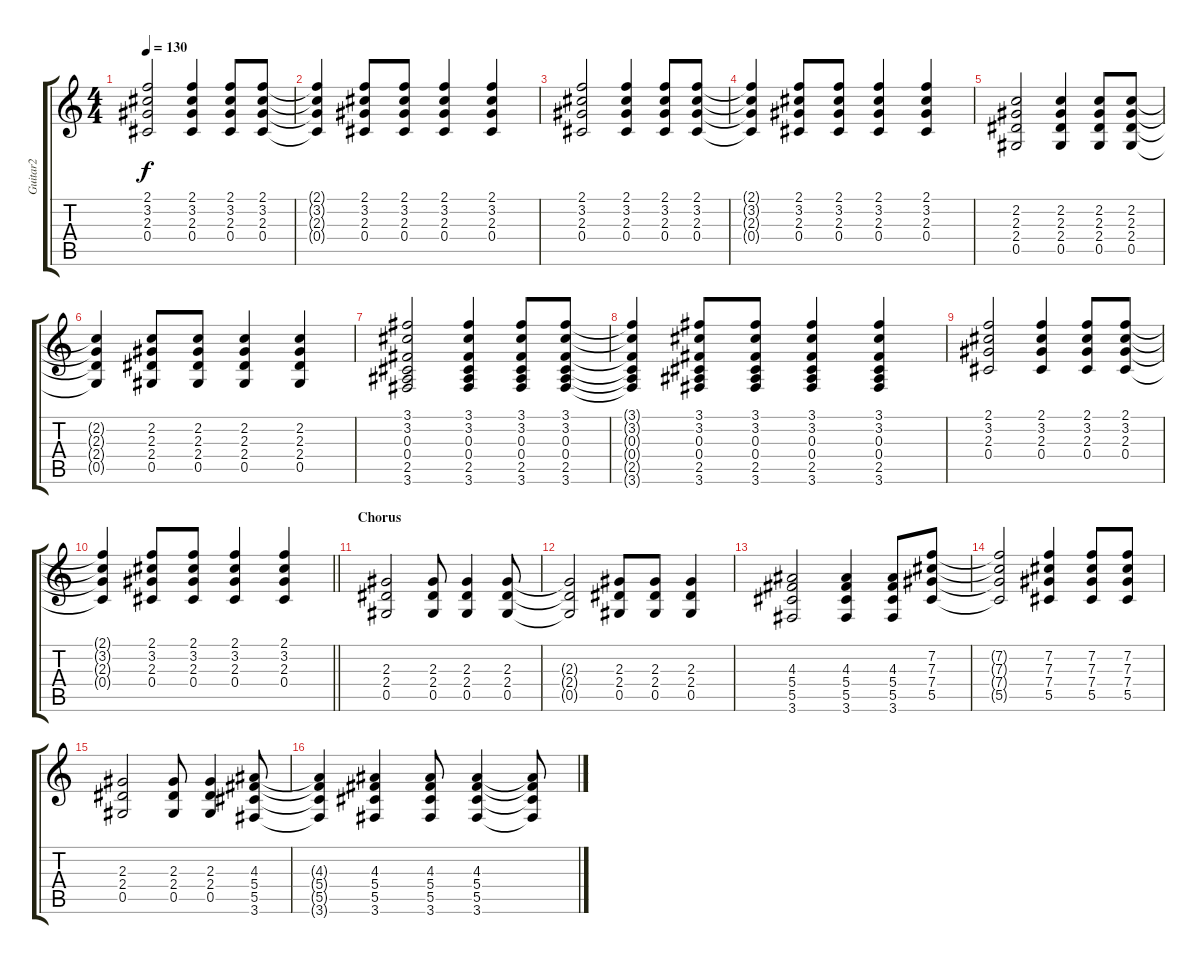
\track ("Guitar2" "Guitar2") {instrument acousticguitarsteel}
\staff {score tabs}
\tuning (Eb4 Bb3 Gb3 Db3 Ab2 Eb2) {hide}
\ts (4 4)
\tempo 130
\clef g2
\ks c
(2.1 3.2 2.3 0.4).2{dy f} (2.1 3.2 2.3 0.4).4 (2.1 3.2 2.3 0.4).8 (2.1 3.2 2.3 0.4).8 |
(2.1{t} 3.2{t} 2.3{t} 0.4{t}).4 (2.1 3.2 2.3 0.4).8 (2.1 3.2 2.3 0.4).8 (2.1 3.2 2.3 0.4).4 (2.1 3.2 2.3 0.4).4 |
(2.1 3.2 2.3 0.4).2 (2.1 3.2 2.3 0.4).4 (2.1 3.2 2.3 0.4).8 (2.1 3.2 2.3 0.4).8 |
(2.1{t} 3.2{t} 2.3{t} 0.4{t}).4 (2.1 3.2 2.3 0.4).8 (2.1 3.2 2.3 0.4).8 (2.1 3.2 2.3 0.4).4 (2.1 3.2 2.3 0.4).4 |
(2.2 2.3 2.4 0.5).2 (2.2 2.3 2.4 0.5).4 (2.2 2.3 2.4 0.5).8 (2.2 2.3 2.4 0.5).8 |
(2.2{t} 2.3{t} 2.4{t} 0.5{t}).4 (2.2 2.3 2.4 0.5).8 (2.2 2.3 2.4 0.5).8 (2.2 2.3 2.4 0.5).4 (2.2 2.3 2.4 0.5).4 |
(3.1 3.2 0.3 0.4 2.5 3.6).2 (3.1 3.2 0.3 0.4 2.5 3.6).4 (3.1 3.2 0.3 0.4 2.5 3.6).8 (3.1 3.2 0.3 0.4 2.5 3.6).8 |
(3.1{t} 3.2{t} 0.3{t} 0.4{t} 2.5{t} 3.6{t}).4 (3.1 3.2 0.3 0.4 2.5 3.6).8 (3.1 3.2 0.3 0.4 2.5 3.6).8 (3.1 3.2 0.3 0.4 2.5 3.6).4 (3.1 3.2 0.3 0.4 2.5 3.6).4 |
(2.1 3.2 2.3 0.4).2 (2.1 3.2 2.3 0.4).4 (2.1 3.2 2.3 0.4).8 (2.1 3.2 2.3 0.4).8 |
\barLineRight lightlight
(2.1{t} 3.2{t} 2.3{t} 0.4{t}).4 (2.1 3.2 2.3 0.4).8 (2.1 3.2 2.3 0.4).8 (2.1 3.2 2.3 0.4).4 (2.1 3.2 2.3 0.4).4 |
\section ("" "Chorus")
(2.3 2.4 0.5).2 (2.3 2.4 0.5).8 (2.3 2.4 0.5).4 (2.3 2.4 0.5).8 |
(2.3{t} 2.4{t} 0.5{t}).2 (2.3 2.4 0.5).8 (2.3 2.4 0.5).8 (2.3 2.4 0.5).4 |
(4.3 5.4 5.5 3.6).2 (4.3 5.4 5.5 3.6).4 (4.3 5.4 5.5 3.6).8 (7.2 7.3 7.4 5.5).8 |
(7.2{t} 7.3{t} 7.4{t} 5.5{t}).2 (7.2 7.3 7.4 5.5).4 (7.2 7.3 7.4 5.5).8 (7.2 7.3 7.4 5.5).8 |
(2.3 2.4 0.5).2 (2.3 2.4 0.5).8 (2.3 2.4 0.5).4 (4.3 5.4 5.5 3.6).8 |
(4.3{t} 5.4{t} 5.5{t} 3.6{t}).4 (4.3 5.4 5.5 3.6).4 (4.3 5.4 5.5 3.6).8 (4.3 5.4 5.5 3.6).4 (4.3{t} 5.4{t} 5.5{t} 3.6{t}).8
